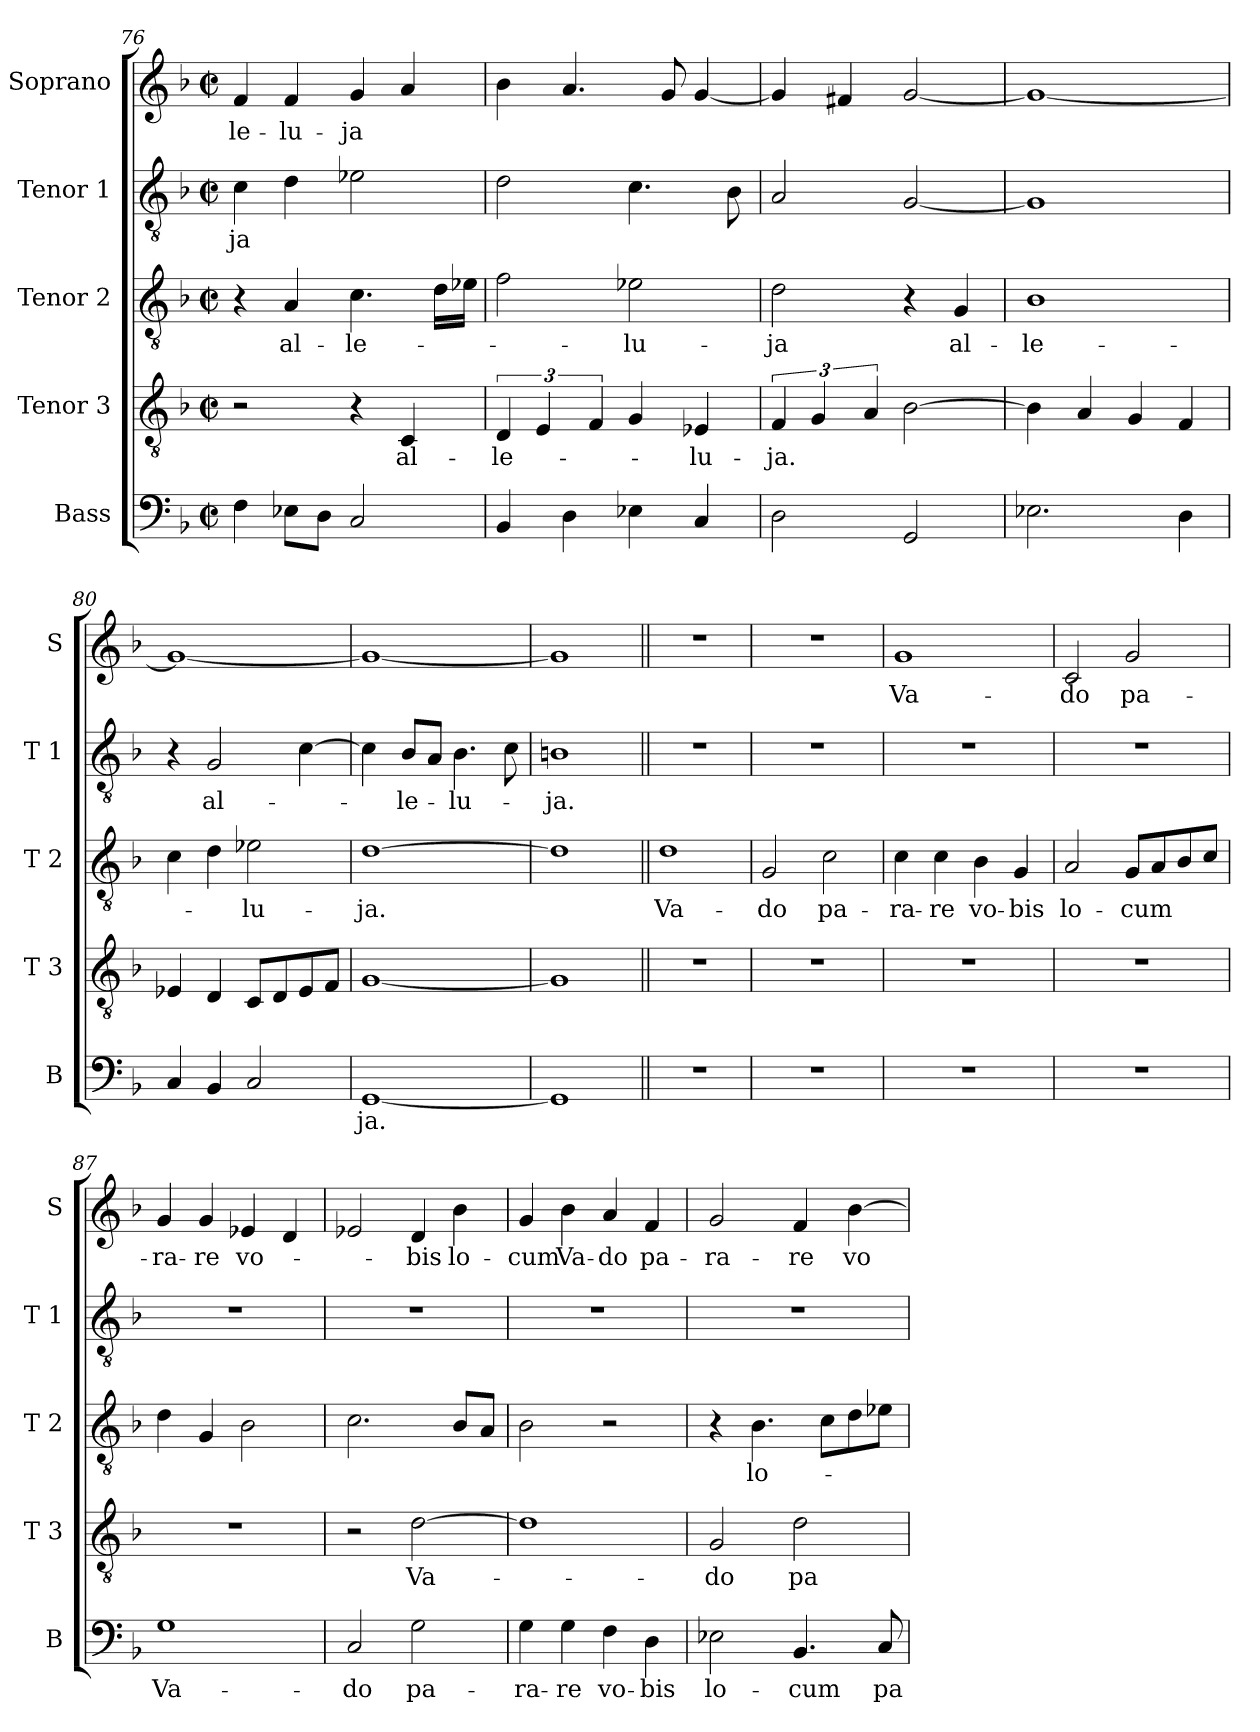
**kern	**text	**kern	**text	**kern	**text	**kern	**text	**kern	**text
*part5	*part5	*part4	*part4	*part3	*part3	*part2	*part2	*part1	*part1
*staff5	*staff5	*staff4	*staff4	*staff3	*staff3	*staff2	*staff2	*staff1	*staff1
*I"Bass	*	*I"Tenor 3	*	*I"Tenor 2	*	*I"Tenor 1	*	*I"Soprano	*
*I'B	*	*I'T 3	*	*I'T 2	*	*I'T 1	*	*I'S	*
*clefF4	*	*clefGv2	*	*clefGv2	*	*clefGv2	*	*clefG2	*
*k[b-]	*	*k[b-]	*	*k[b-]	*	*k[b-]	*	*k[b-]	*
*F:	*	*F:	*	*F:	*	*F:	*	*F:	*
*M2/2	*	*M2/2	*	*M2/2	*	*M2/2	*	*M2/2	*
*met(c|)	*	*met(c|)	*	*met(c|)	*	*met(c|)	*	*met(c|)	*
=76	=76	=76	=76	=76	=76	=76	=76	=76	=76
!	!	!	!	!	!	!	!LO:LY:b	!	!LO:LY:b
4F\	.	2r	.	4r	.	4c\	-ja	4f/	-le-
!	!	!	!	!	!LO:LY:b	!	!	!	!LO:LY:b
8E-X\L	.	.	.	4A/	al-	4d\	.	4f/	-lu-
8D\J	.	.	.	.	.	.	.	.	.
!	!	!	!	!	!LO:LY:b	!	!	!	!LO:LY:b
2C/	.	4r	.	4.c\	-le-	2e-X\	.	4g/	-ja
!	!	!	!LO:LY:b	!	!	!	!	!	!
.	.	4C/	al-	.	.	.	.	4a/	.
.	.	.	.	16d\LL	.	.	.	.	.
.	.	.	.	16e-X\JJ	.	.	.	.	.
=77	=77	=77	=77	=77	=77	=77	=77	=77	=77
!	!	!	!LO:LY:b	!	!	!	!	!	!
4BB-/	.	6D/	-le-	2f\	.	2d\	.	4b-\	.
.	.	6E/	.	.	.	.	.	.	.
4D\	.	.	.	.	.	.	.	4.a/	.
.	.	6F/	.	.	.	.	.	.	.
!	!	!	!	!	!LO:LY:b	!	!	!	!
4E-X\	.	4G/	.	2e-X\	-lu-	4.c\	.	.	.
.	.	.	.	.	.	.	.	8g/	.
!	!	!	!LO:LY:b	!	!	!	!	!	!
4C/	.	4E-X/	-lu-	.	.	.	.	[4g/	.
.	.	.	.	.	.	8B-\	.	.	.
=78	=78	=78	=78	=78	=78	=78	=78	=78	=78
!	!	!	!LO:LY:b	!	!LO:LY:b	!	!	!	!
2D\	.	6F/	-ja.	2d\	-ja	2A/	.	4g/]	.
.	.	6G/	.	.	.	.	.	.	.
.	.	.	.	.	.	.	.	4f#X/	.
.	.	6A/	.	.	.	.	.	.	.
2GG/	.	[2B-\	.	4r	.	[2G/	.	[2g/	.
!	!	!	!	!	!LO:LY:b	!	!	!	!
.	.	.	.	4G/	al-	.	.	.	.
!!LO:LB:g=z
=79	=79	=79	=79	=79	=79	=79	=79	=79	=79
!	!	!	!	!	!LO:LY:b	!	!	!	!
2.E-X\	.	4B-\]	.	1B-	-le-	1G]	.	1g_	.
.	.	4A/	.	.	.	.	.	.	.
.	.	4G/	.	.	.	.	.	.	.
4D\	.	4F/	.	.	.	.	.	.	.
=80	=80	=80	=80	=80	=80	=80	=80	=80	=80
4C/	.	4E-X/	.	4c\	.	4r	.	1g_	.
!	!	!	!	!	!	!	!LO:LY:b	!	!
4BB-/	.	4D/	.	4d\	.	2G/	al-	.	.
!	!	!	!	!	!LO:LY:b	!	!	!	!
2C/	.	8C/L	.	2e-X\	-lu-	.	.	.	.
.	.	8D/	.	.	.	.	.	.	.
.	.	8E-/	.	.	.	[4c\	.	.	.
.	.	8F/J	.	.	.	.	.	.	.
=81	=81	=81	=81	=81	=81	=81	=81	=81	=81
!	!LO:LY:b	!	!	!	!LO:LY:b	!	!	!	!
[1GG	ja.	[1G	.	[1d	-ja.	4c\]	.	1g_	.
!	!	!	!	!	!	!	!LO:LY:b	!	!
.	.	.	.	.	.	8B-/L	-le-	.	.
.	.	.	.	.	.	8A/J	.	.	.
!	!	!	!	!	!	!	!LO:LY:b	!	!
.	.	.	.	.	.	4.B-\	-lu-	.	.
.	.	.	.	.	.	8c\	.	.	.
=82	=82	=82	=82	=82	=82	=82	=82	=82	=82
!	!	!	!	!	!	!	!LO:LY:b	!	!
1GG]	.	1G]	.	1d]	.	1Bn	-ja.	1g]	.
=83||	=83||	=83||	=83||	=83||	=83||	=83||	=83||	=83||	=83||
!	!	!	!	!	!LO:LY:b	!	!	!	!
1r	.	1r	.	1d	Va-	1r	.	1r	.
=84	=84	=84	=84	=84	=84	=84	=84	=84	=84
!	!	!	!	!	!LO:LY:b	!	!	!	!
1r	.	1r	.	2G/	-do	1r	.	1r	.
!	!	!	!	!	!LO:LY:b	!	!	!	!
.	.	.	.	2c\	pa-	.	.	.	.
=85	=85	=85	=85	=85	=85	=85	=85	=85	=85
!	!	!	!	!	!LO:LY:b	!	!	!	!LO:LY:b
1r	.	1r	.	4c\	-ra-	1r	.	1g	Va-
!	!	!	!	!	!LO:LY:b	!	!	!	!
.	.	.	.	4c\	-re	.	.	.	.
!	!	!	!	!	!LO:LY:b	!	!	!	!
.	.	.	.	4B-\	vo-	.	.	.	.
!	!	!	!	!	!LO:LY:b	!	!	!	!
.	.	.	.	4G/	-bis	.	.	.	.
!!LO:LB:g=z
=86	=86	=86	=86	=86	=86	=86	=86	=86	=86
!	!	!	!	!	!LO:LY:b	!	!	!	!LO:LY:b
1r	.	1r	.	2A/	lo-	1r	.	2c/	-do
!	!	!	!	!	!LO:LY:b	!	!	!	!LO:LY:b
.	.	.	.	8G/L	-cum	.	.	2g/	pa-
.	.	.	.	8A/	.	.	.	.	.
.	.	.	.	8B-/	.	.	.	.	.
.	.	.	.	8c/J	.	.	.	.	.
=87	=87	=87	=87	=87	=87	=87	=87	=87	=87
!	!LO:LY:b	!	!	!	!	!	!	!	!LO:LY:b
1G	Va-	1r	.	4d\	.	1r	.	4g/	-ra-
!	!	!	!	!	!	!	!	!	!LO:LY:b
.	.	.	.	4G/	.	.	.	4g/	-re
!	!	!	!	!	!	!	!	!	!LO:LY:b
.	.	.	.	2B-\	.	.	.	4e-X/	vo-
.	.	.	.	.	.	.	.	4d/	.
=88	=88	=88	=88	=88	=88	=88	=88	=88	=88
!	!LO:LY:b	!	!	!	!	!	!	!	!
2C/	-do	2r	.	2.c\	.	1r	.	2e-X/	.
!	!LO:LY:b	!	!LO:LY:b	!	!	!	!	!	!LO:LY:b
2G\	pa-	[2d\	Va-	.	.	.	.	4d/	-bis
!	!	!	!	!	!	!	!	!	!LO:LY:b
.	.	.	.	8B-/L	.	.	.	4b-\	lo-
.	.	.	.	8A/J	.	.	.	.	.
=89	=89	=89	=89	=89	=89	=89	=89	=89	=89
!	!LO:LY:b	!	!	!	!	!	!	!	!LO:LY:b
4G\	-ra-	1d]	.	2B-\	.	1r	.	4g/	-cum
!	!LO:LY:b	!	!	!	!	!	!	!	!LO:LY:b
4G\	-re	.	.	.	.	.	.	4b-\	Va-
!	!LO:LY:b	!	!	!	!	!	!	!	!LO:LY:b
4F\	vo-	.	.	2r	.	.	.	4a/	-do
!	!LO:LY:b	!	!	!	!	!	!	!	!LO:LY:b
4D\	-bis	.	.	.	.	.	.	4f/	pa-
=90	=90	=90	=90	=90	=90	=90	=90	=90	=90
!	!LO:LY:b	!	!LO:LY:b	!	!	!	!	!	!LO:LY:b
2E-X\	lo-	2G/	-do	4r	.	1r	.	2g/	-ra-
!	!	!	!	!	!LO:LY:b	!	!	!	!
.	.	.	.	4.B-\	lo-	.	.	.	.
!	!LO:LY:b	!	!LO:LY:b	!	!	!	!	!	!LO:LY:b
4.BB-/	-cum	2d\	pa-	.	.	.	.	4f/	-re
.	.	.	.	8c\L	.	.	.	.	.
!	!	!	!	!	!	!	!	!	!LO:LY:b
.	.	.	.	8d\	.	.	.	[4b-\	vo-
!	!LO:LY:b	!	!	!	!	!	!	!	!
8C/	pa-	.	.	8e-X\J	.	.	.	.	.
=	=	=	=	=	=	=	=	=	=
*-	*-	*-	*-	*-	*-	*-	*-	*-	*-
